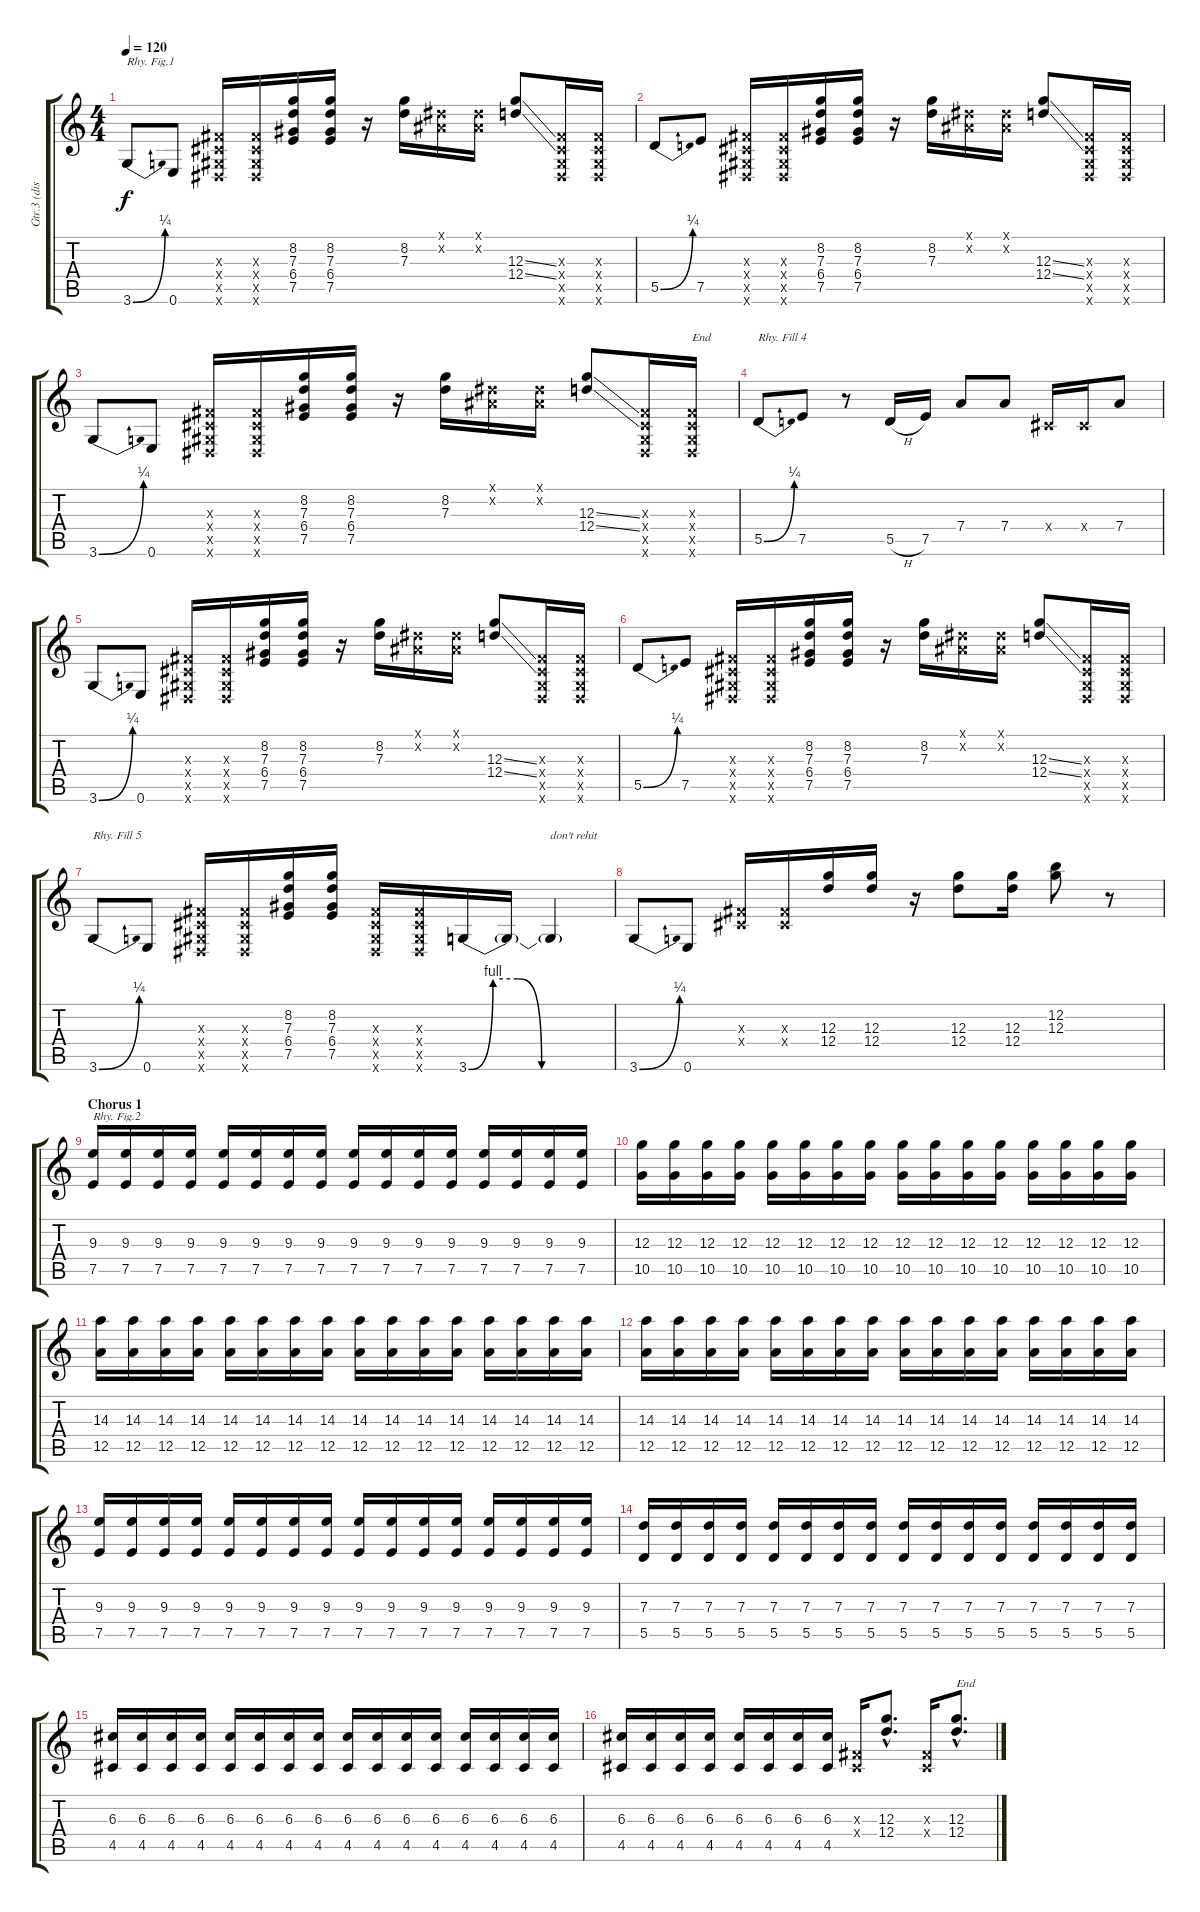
\track ("Gtr.3 (dist.)" "Gtr.3 (dis") {instrument overdrivenguitar}
\staff {score tabs}
\tuning (E4 B3 G3 D3 A2 E2) {hide}
\ts (4 4)
\tempo 120
\clef g2
\ks c
3.6{be (bend 0 0 60 1)}.8{txt "Rhy. Fig.1" dy f} 0.6.8 (-1.3{x} -1.4{x} -1.5{x} -1.6{x}).16 (-1.3{x} -1.4{x} -1.5{x} -1.6{x}).16 (8.2 7.3 6.4 7.5).16 (8.2 7.3 6.4 7.5).16 r.16 (8.2 7.3).16 (-1.1{x} -1.2{x}).16 (-1.1{x} -1.2{x}).16 (12.3{ss} 12.4{ss}).8 (-1.3{x} -1.4{x} -1.5{x} -1.6{x}).16 (-1.3{x} -1.4{x} -1.5{x} -1.6{x}).16 |
5.5{be (bend 0 0 60 1)}.8 7.5.8 (-1.3{x} -1.4{x} -1.5{x} -1.6{x}).16 (-1.3{x} -1.4{x} -1.5{x} -1.6{x}).16 (8.2 7.3 6.4 7.5).16 (8.2 7.3 6.4 7.5).16 r.16 (8.2 7.3).16 (-1.1{x} -1.2{x}).16 (-1.1{x} -1.2{x}).16 (12.3{ss} 12.4{ss}).8 (-1.3{x} -1.4{x} -1.5{x} -1.6{x}).16 (-1.3{x} -1.4{x} -1.5{x} -1.6{x}).16 |
3.6{be (bend 0 0 60 1)}.8 0.6.8 (-1.3{x} -1.4{x} -1.5{x} -1.6{x}).16 (-1.3{x} -1.4{x} -1.5{x} -1.6{x}).16 (8.2 7.3 6.4 7.5).16 (8.2 7.3 6.4 7.5).16 r.16 (8.2 7.3).16 (-1.1{x} -1.2{x}).16 (-1.1{x} -1.2{x}).16 (12.3{ss} 12.4{ss}).8 (-1.3{x} -1.4{x} -1.5{x} -1.6{x}).16 (-1.3{x} -1.4{x} -1.5{x} -1.6{x}).16{txt "End"} |
5.5{be (bend 0 0 60 1)}.8{txt "Rhy. Fill 4"} 7.5.8 r.8 5.5{h}.16 7.5.16 7.4.8 7.4.8 -1.4{x}.16 -1.4{x}.16 7.4.8 |
3.6{be (bend 0 0 60 1)}.8 0.6.8 (-1.3{x} -1.4{x} -1.5{x} -1.6{x}).16 (-1.3{x} -1.4{x} -1.5{x} -1.6{x}).16 (8.2 7.3 6.4 7.5).16 (8.2 7.3 6.4 7.5).16 r.16 (8.2 7.3).16 (-1.1{x} -1.2{x}).16 (-1.1{x} -1.2{x}).16 (12.3{ss} 12.4{ss}).8 (-1.3{x} -1.4{x} -1.5{x} -1.6{x}).16 (-1.3{x} -1.4{x} -1.5{x} -1.6{x}).16 |
5.5{be (bend 0 0 60 1)}.8 7.5.8 (-1.3{x} -1.4{x} -1.5{x} -1.6{x}).16 (-1.3{x} -1.4{x} -1.5{x} -1.6{x}).16 (8.2 7.3 6.4 7.5).16 (8.2 7.3 6.4 7.5).16 r.16 (8.2 7.3).16 (-1.1{x} -1.2{x}).16 (-1.1{x} -1.2{x}).16 (12.3{ss} 12.4{ss}).8 (-1.3{x} -1.4{x} -1.5{x} -1.6{x}).16 (-1.3{x} -1.4{x} -1.5{x} -1.6{x}).16 |
3.6{be (bend 0 0 60 1)}.8{txt "Rhy. Fill 5"} 0.6.8 (-1.3{x} -1.4{x} -1.5{x} -1.6{x}).16 (-1.3{x} -1.4{x} -1.5{x} -1.6{x}).16 (8.2 7.3 6.4 7.5).16 (8.2 7.3 6.4 7.5).16 (-1.3{x} -1.4{x} -1.5{x} -1.6{x}).16 (-1.3{x} -1.4{x} -1.5{x} -1.6{x}).16 3.6{be (custom 0 0 10 4 20 4 30 0 60 0)}.16 3.6{t}.16 3.6{t}.4{txt "don't rehit"} |
3.6{be (bend 0 0 60 1)}.8 0.6.8 (-1.3{x} -1.4{x}).16 (-1.3{x} -1.4{x}).16 (12.3 12.4).16 (12.3 12.4).16 r.16 (12.3 12.4).8 (12.3 12.4).16 (12.2 12.3).8 r.8 |
\section ("" "Chorus 1")
(9.3 7.5).16{txt "Rhy. Fig.2"} (9.3 7.5).16 (9.3 7.5).16 (9.3 7.5).16 (9.3 7.5).16 (9.3 7.5).16 (9.3 7.5).16 (9.3 7.5).16 (9.3 7.5).16 (9.3 7.5).16 (9.3 7.5).16 (9.3 7.5).16 (9.3 7.5).16 (9.3 7.5).16 (9.3 7.5).16 (9.3 7.5).16 |
(12.3 10.5).16 (12.3 10.5).16 (12.3 10.5).16 (12.3 10.5).16 (12.3 10.5).16 (12.3 10.5).16 (12.3 10.5).16 (12.3 10.5).16 (12.3 10.5).16 (12.3 10.5).16 (12.3 10.5).16 (12.3 10.5).16 (12.3 10.5).16 (12.3 10.5).16 (12.3 10.5).16 (12.3 10.5).16 |
(14.3 12.5).16 (14.3 12.5).16 (14.3 12.5).16 (14.3 12.5).16 (14.3 12.5).16 (14.3 12.5).16 (14.3 12.5).16 (14.3 12.5).16 (14.3 12.5).16 (14.3 12.5).16 (14.3 12.5).16 (14.3 12.5).16 (14.3 12.5).16 (14.3 12.5).16 (14.3 12.5).16 (14.3 12.5).16 |
(14.3 12.5).16 (14.3 12.5).16 (14.3 12.5).16 (14.3 12.5).16 (14.3 12.5).16 (14.3 12.5).16 (14.3 12.5).16 (14.3 12.5).16 (14.3 12.5).16 (14.3 12.5).16 (14.3 12.5).16 (14.3 12.5).16 (14.3 12.5).16 (14.3 12.5).16 (14.3 12.5).16 (14.3 12.5).16 |
(9.3 7.5).16 (9.3 7.5).16 (9.3 7.5).16 (9.3 7.5).16 (9.3 7.5).16 (9.3 7.5).16 (9.3 7.5).16 (9.3 7.5).16 (9.3 7.5).16 (9.3 7.5).16 (9.3 7.5).16 (9.3 7.5).16 (9.3 7.5).16 (9.3 7.5).16 (9.3 7.5).16 (9.3 7.5).16 |
(7.3 5.5).16 (7.3 5.5).16 (7.3 5.5).16 (7.3 5.5).16 (7.3 5.5).16 (7.3 5.5).16 (7.3 5.5).16 (7.3 5.5).16 (7.3 5.5).16 (7.3 5.5).16 (7.3 5.5).16 (7.3 5.5).16 (7.3 5.5).16 (7.3 5.5).16 (7.3 5.5).16 (7.3 5.5).16 |
(6.3 4.5).16 (6.3 4.5).16 (6.3 4.5).16 (6.3 4.5).16 (6.3 4.5).16 (6.3 4.5).16 (6.3 4.5).16 (6.3 4.5).16 (6.3 4.5).16 (6.3 4.5).16 (6.3 4.5).16 (6.3 4.5).16 (6.3 4.5).16 (6.3 4.5).16 (6.3 4.5).16 (6.3 4.5).16 |
(6.3 4.5).16 (6.3 4.5).16 (6.3 4.5).16 (6.3 4.5).16 (6.3 4.5).16 (6.3 4.5).16 (6.3 4.5).16 (6.3 4.5).16 (-1.3{x} -1.4{x}).16 (12.3{hac} 12.4{hac}).8{d} (-1.3{x} -1.4{x}).16 (12.3{hac} 12.4{hac}).8{d txt "End"}
